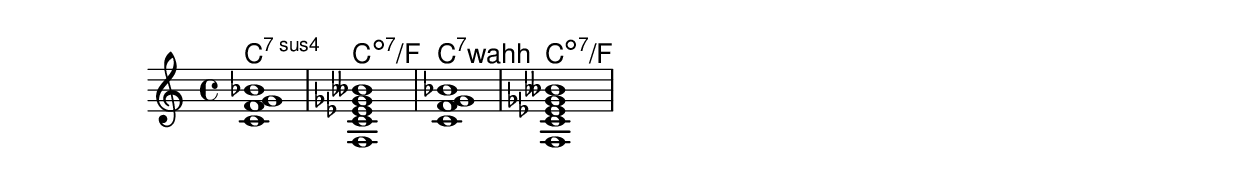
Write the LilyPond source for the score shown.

%% Do not edit this file; it is auto-generated from LSR!
%% Tags: chords
\version "2.11.35"

\header { texidoc = "
The property @code{chordNameExceptions} can used to store a list of
special notations for specific chords. 
" }

% 7sus4 denoted with ^7 wahh
chExceptionMusic = {
  <c f g bes>1-\markup { \super "7" "wahh" }
}

% add to existing exceptions.
chExceptions = #(append
  (sequential-music-to-chord-exceptions chExceptionMusic #t)
  ignatzekExceptions)

theMusic = \chordmode {
  c:7sus4 c:dim7/+f
  \set chordNameExceptions = #chExceptions
  c:7sus4 c:dim7/+f
}

\layout {
  ragged-right = ##t 
}

<< \context ChordNames \theMusic
   \context Voice \theMusic
>>  

